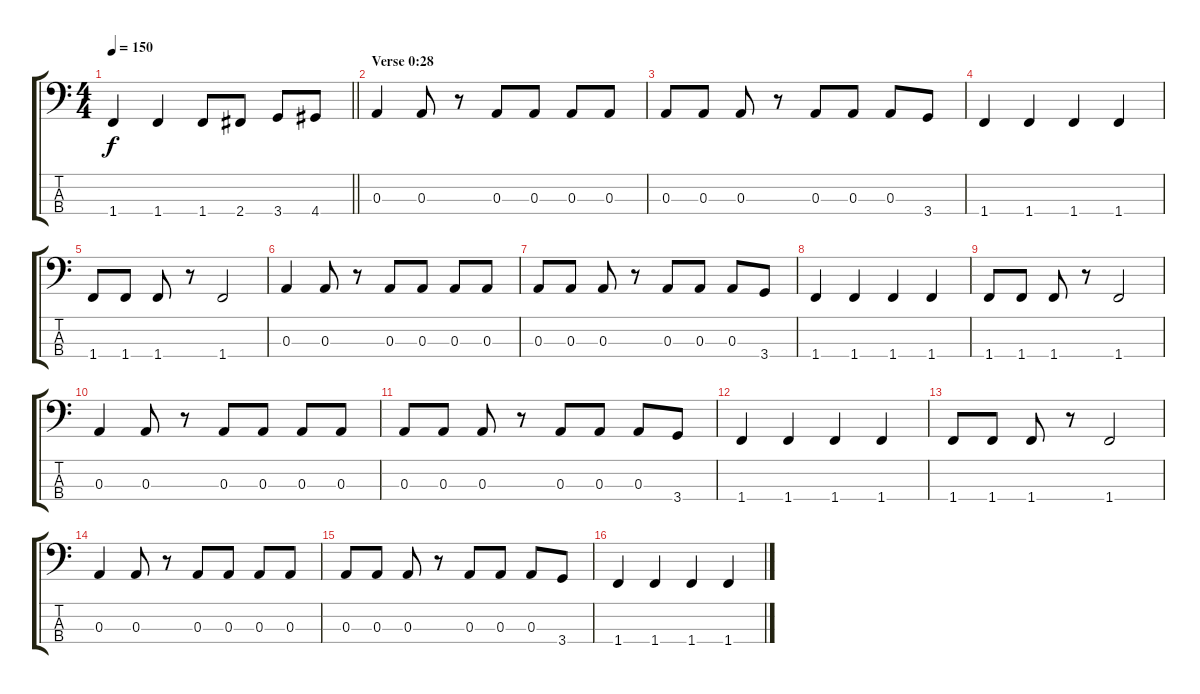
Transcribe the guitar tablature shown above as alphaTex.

\track "" {instrument electricbassfinger}
\staff {score tabs}
\tuning (G2 D2 A1 E1) {hide}
\ts (4 4)
\tempo 150
\clef f4
\barLineRight lightlight
\ks c
1.4.4{dy f} 1.4.4 1.4.8 2.4.8 3.4.8 4.4.8 |
\section ("" "Verse 0:28")
0.3.4 0.3.8 r.8 0.3.8 0.3.8 0.3.8 0.3.8 |
0.3.8 0.3.8 0.3.8 r.8 0.3.8 0.3.8 0.3.8 3.4.8 |
1.4.4 1.4.4 1.4.4 1.4.4 |
1.4.8 1.4.8 1.4.8 r.8 1.4.2 |
0.3.4 0.3.8 r.8 0.3.8 0.3.8 0.3.8 0.3.8 |
0.3.8 0.3.8 0.3.8 r.8 0.3.8 0.3.8 0.3.8 3.4.8 |
1.4.4 1.4.4 1.4.4 1.4.4 |
1.4.8 1.4.8 1.4.8 r.8 1.4.2 |
0.3.4 0.3.8 r.8 0.3.8 0.3.8 0.3.8 0.3.8 |
0.3.8 0.3.8 0.3.8 r.8 0.3.8 0.3.8 0.3.8 3.4.8 |
1.4.4 1.4.4 1.4.4 1.4.4 |
1.4.8 1.4.8 1.4.8 r.8 1.4.2 |
0.3.4 0.3.8 r.8 0.3.8 0.3.8 0.3.8 0.3.8 |
0.3.8 0.3.8 0.3.8 r.8 0.3.8 0.3.8 0.3.8 3.4.8 |
1.4.4 1.4.4 1.4.4 1.4.4
